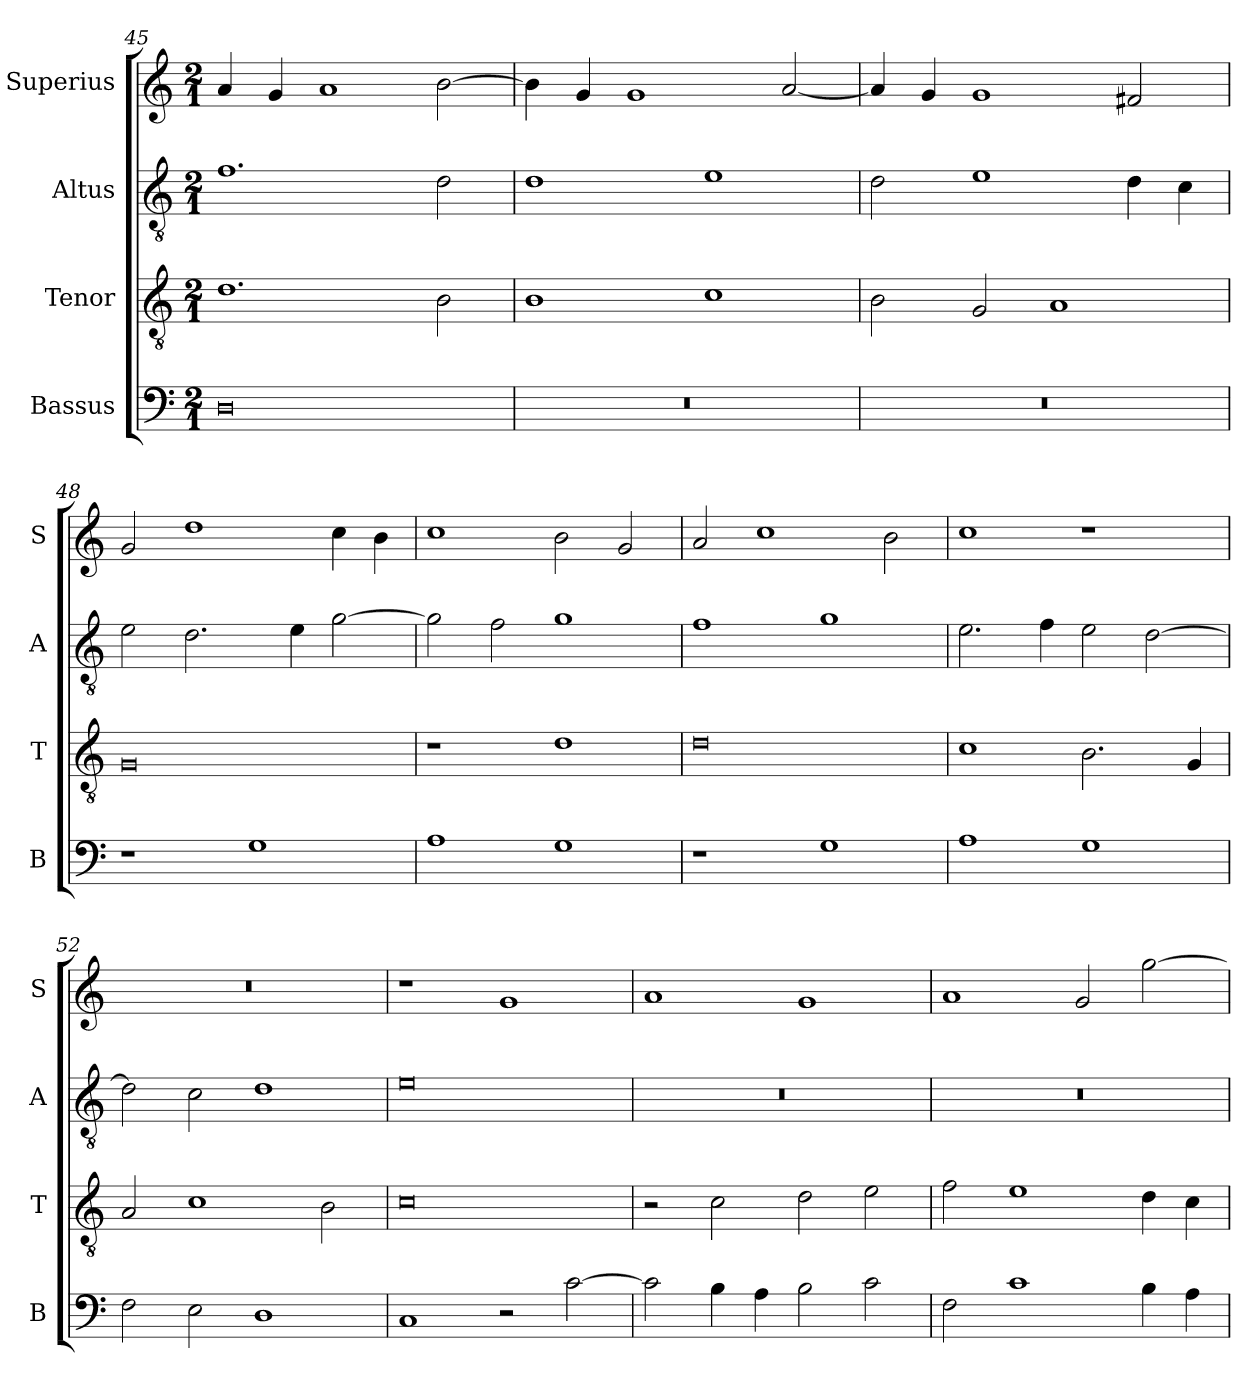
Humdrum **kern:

**kern	**kern	**kern	**kern
*part4	*part3	*part2	*part1
*staff4	*staff3	*staff2	*staff1
*I"Bassus	*I"Tenor	*I"Altus	*I"Superius
*I'B	*I'T	*I'A	*I'S
*clefF4	*clefGv2	*clefGv2	*clefG2
*k[]	*k[]	*k[]	*k[]
*M2/1	*M2/1	*M2/1	*M2/1
=45	=45	=45	=45
0D	1.d	1.f	4a/
.	.	.	4g/
.	.	.	1a
.	2B\	2d\	[2b\
=46	=46	=46	=46
0r	1B	1d	4b\]
.	.	.	4g/
.	.	.	1g
.	1c	1e	.
.	.	.	[2a/
=47	=47	=47	=47
0r	2B\	2d\	4a/]
.	.	.	4g/
.	2G/	1e	1g
.	1A	.	.
.	.	4d\	2f#X/
.	.	4c\	.
=48	=48	=48	=48
1r	0G	2e\	2g/
.	.	2.d\	1dd
1G	.	.	.
.	.	4e\	.
.	.	[2g\	4cc\
.	.	.	4b\
=49	=49	=49	=49
1A	1r	2g\]	1cc
.	.	2f\	.
1G	1d	1g	2b\
.	.	.	2g/
=50	=50	=50	=50
1r	0d	1f	2a/
.	.	.	1cc
1G	.	1g	.
.	.	.	2b\
=51	=51	=51	=51
1A	1c	2.e\	1cc
.	.	4f\	.
1G	2.B\	2e\	1r
.	.	[2d\	.
.	4G/	.	.
=52	=52	=52	=52
2F\	2A/	2d\]	0r
2E\	1c	2c\	.
1D	.	1d	.
.	2B\	.	.
=53	=53	=53	=53
1C	0c	0e	1r
2r	.	.	1g
[2c\	.	.	.
=54	=54	=54	=54
2c\]	2r	0r	1a
4B\	2c\	.	.
4A\	.	.	.
2B\	2d\	.	1g
2c\	2e\	.	.
=55	=55	=55	=55
2F\	2f\	0r	1a
1c	1e	.	.
.	.	.	2g/
4B\	4d\	.	[2gg\
4A\	4c\	.	.
=	=	=	=
*-	*-	*-	*-
